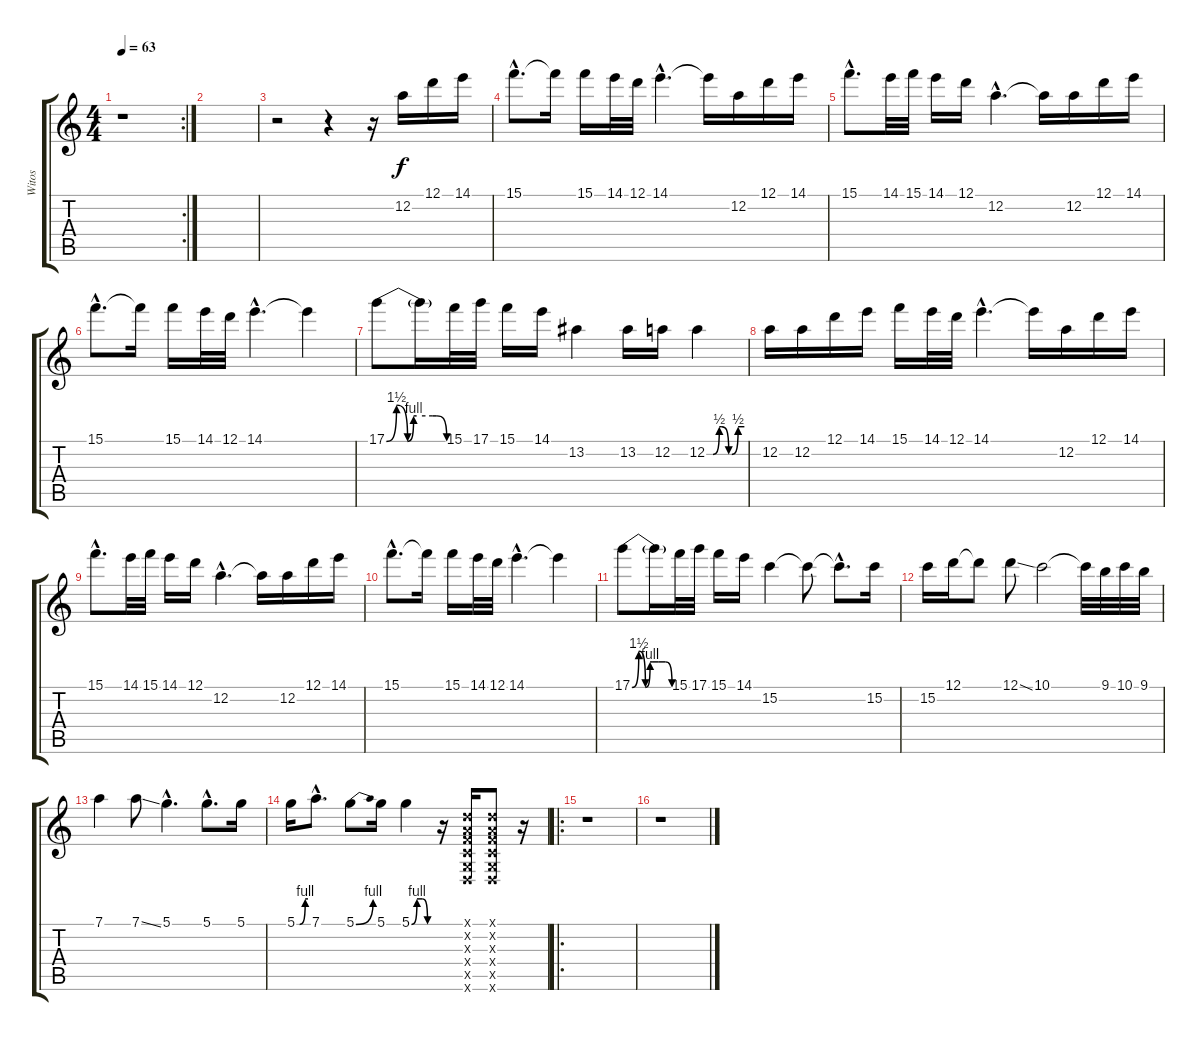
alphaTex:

\track ("Witos" "Witos") {instrument overdrivenguitar}
\staff {score tabs}
\tuning (D4 A3 F3 C3 G2 D2) {hide}
\rc 2
\ts (4 4)
\tempo 63
\clef g2
\ks c
r.1{dy f} |
|
r.2 r.4 r.16 12.2.16 12.1.16 14.1.16 |
15.1{hac}.8{d} 15.1{t}.16 15.1.16 14.1.32 12.1.32 14.1{hac}.4{d} 14.1{t}.16 12.2.16 12.1.16 14.1.16 |
15.1{hac}.8{d} 14.1.32 15.1.32 14.1.16 12.1.16 12.2{hac}.4{d} 12.2{t}.16 12.2.16 12.1.16 14.1.16 |
15.1{hac}.8{d} 15.1{t}.16 15.1.16 14.1.32 12.1.32 14.1{hac}.4{d} 14.1{t}.4 |
17.1{be (custom 0 0 10 6 21 0 27 4 30 4 46 4 50 4 60 0)}.8 17.1{t}.16 15.1.32 17.1.32 15.1.16 14.1.16 13.2.4 13.2.16 12.2.16 12.2{be (custom 0 0 10 0 20 2 24 2 35 0 40 0 50 2 60 2)}.4 |
12.2.16 12.2.16 12.1.16 14.1.16 15.1.16 14.1.32 12.1.32 14.1{hac}.4{d} 14.1{t}.16 12.2.16 12.1.16 14.1.16 |
15.1{hac}.8{d} 14.1.32 15.1.32 14.1.16 12.1.16 12.2{hac}.4{d} 12.2{t}.16 12.2.16 12.1.16 14.1.16 |
15.1{hac}.8{d} 15.1{t}.16 15.1.16 14.1.32 12.1.32 14.1{hac}.4{d} 14.1{t}.4 |
17.1{be (custom 0 0 10 6 20 0 27 4 30 4 40 4 50 4 60 0)}.8 17.1{t}.16 15.1.32 17.1.32 15.1.16 14.1.16 15.2.4 15.2{t}.8 15.2{hac t}.8{d} 15.2.16 |
15.2.16 12.1.16 12.1{t}.8 12.1{ss}.8 10.1.2 10.1{t}.32 9.1.32 10.1.32 9.1.32 |
7.1.4 7.1{ss}.8 5.1{hac}.4{d} 5.1{hac}.8{d} 5.1.16 |
5.1{be (custom 0 0 15 0 45 4 60 4)}.16 7.1{hac}.8{d} 5.1{be (bend 0 0 60 4)}.8 5.1.16 5.1{be (custom 0 0 15 4 30 4 45 0 60 0)}.4 r.16 (0.1{x} 0.2{x} 0.3{x} 0.4{x} 0.5{x} 0.6{x}).16 (0.1{x} 0.2{x} 0.3{x} 0.4{x} 0.5{x} 0.6{x}).8 r.16 |
\ro
r.1 |
r.1
